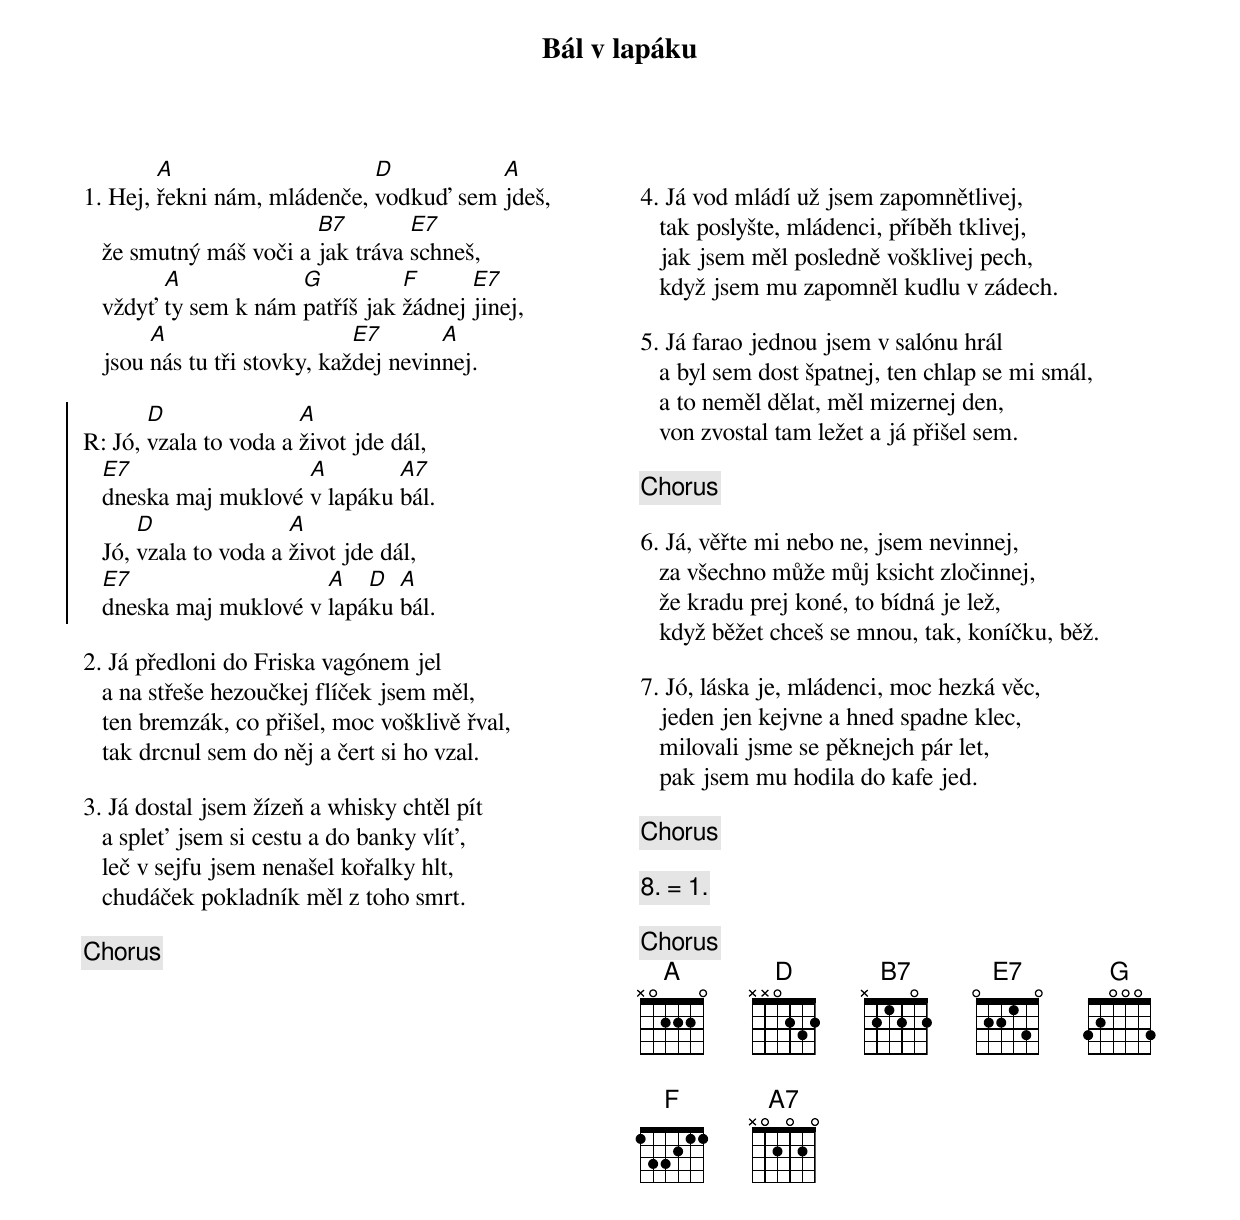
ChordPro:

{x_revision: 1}
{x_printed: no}

{artist Ryvolové}
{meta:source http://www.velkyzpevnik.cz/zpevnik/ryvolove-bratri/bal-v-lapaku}

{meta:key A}
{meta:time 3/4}

{columns: 2}

{title: Bál v lapáku}

{start_of_verse}
1. Hej, [A]řekni nám, mládenče, [D]vodkuď sem [A]jdeš,
   že smutný máš voči a [B7]jak tráva [E7]schneš,
   vždyť [A]ty sem k nám [G]patříš jak [F]žádnej [E7]jinej,
   jsou [A]nás tu tři stovky, kaž[E7]dej nevin[A]nej.
{end_of_verse}

{soc}
R: Jó, [D]vzala to voda a [A]život jde dál,
   [E7]dneska maj muklové [A]v lapáku [A7]bál.
   Jó, [D]vzala to voda a [A]život jde dál,
   [E7]dneska maj muklové v [A]lapá[D]ku [A]bál.
{eoc}

{start_of_verse}
2. Já předloni do Friska vagónem jel
   a na střeše hezoučkej flíček jsem měl,
   ten bremzák, co přišel, moc vošklivě řval,
   tak drcnul sem do něj a čert si ho vzal.
{end_of_verse}

{start_of_verse}
3. Já dostal jsem žízeň a whisky chtěl pít
   a splet' jsem si cestu a do banky vlít',
   leč v sejfu jsem nenašel kořalky hlt,
   chudáček pokladník měl z toho smrt.
{end_of_verse}

{chorus}

{column_break}

{start_of_verse}
4. Já vod mládí už jsem zapomnětlivej,
   tak poslyšte, mládenci, příběh tklivej,
   jak jsem měl posledně vošklivej pech,
   když jsem mu zapomněl kudlu v zádech.
{end_of_verse}

{start_of_verse}
5. Já farao jednou jsem v salónu hrál
   a byl sem dost špatnej, ten chlap se mi smál,
   a to neměl dělat, měl mizernej den,
   von zvostal tam ležet a já přišel sem.
{end_of_verse}

{chorus}

{start_of_verse}
6. Já, věřte mi nebo ne, jsem nevinnej,
   za všechno může můj ksicht zločinnej,
   že kradu prej koné, to bídná je lež,
   když běžet chceš se mnou, tak, koníčku, běž.
{end_of_verse}

{start_of_verse}
7. Jó, láska je, mládenci, moc hezká věc,
   jeden jen kejvne a hned spadne klec,
   milovali jsme se pěknejch pár let,
   pak jsem mu hodila do kafe jed.
{end_of_verse}

{chorus}

{comment: 8. = 1.}

{chorus}
